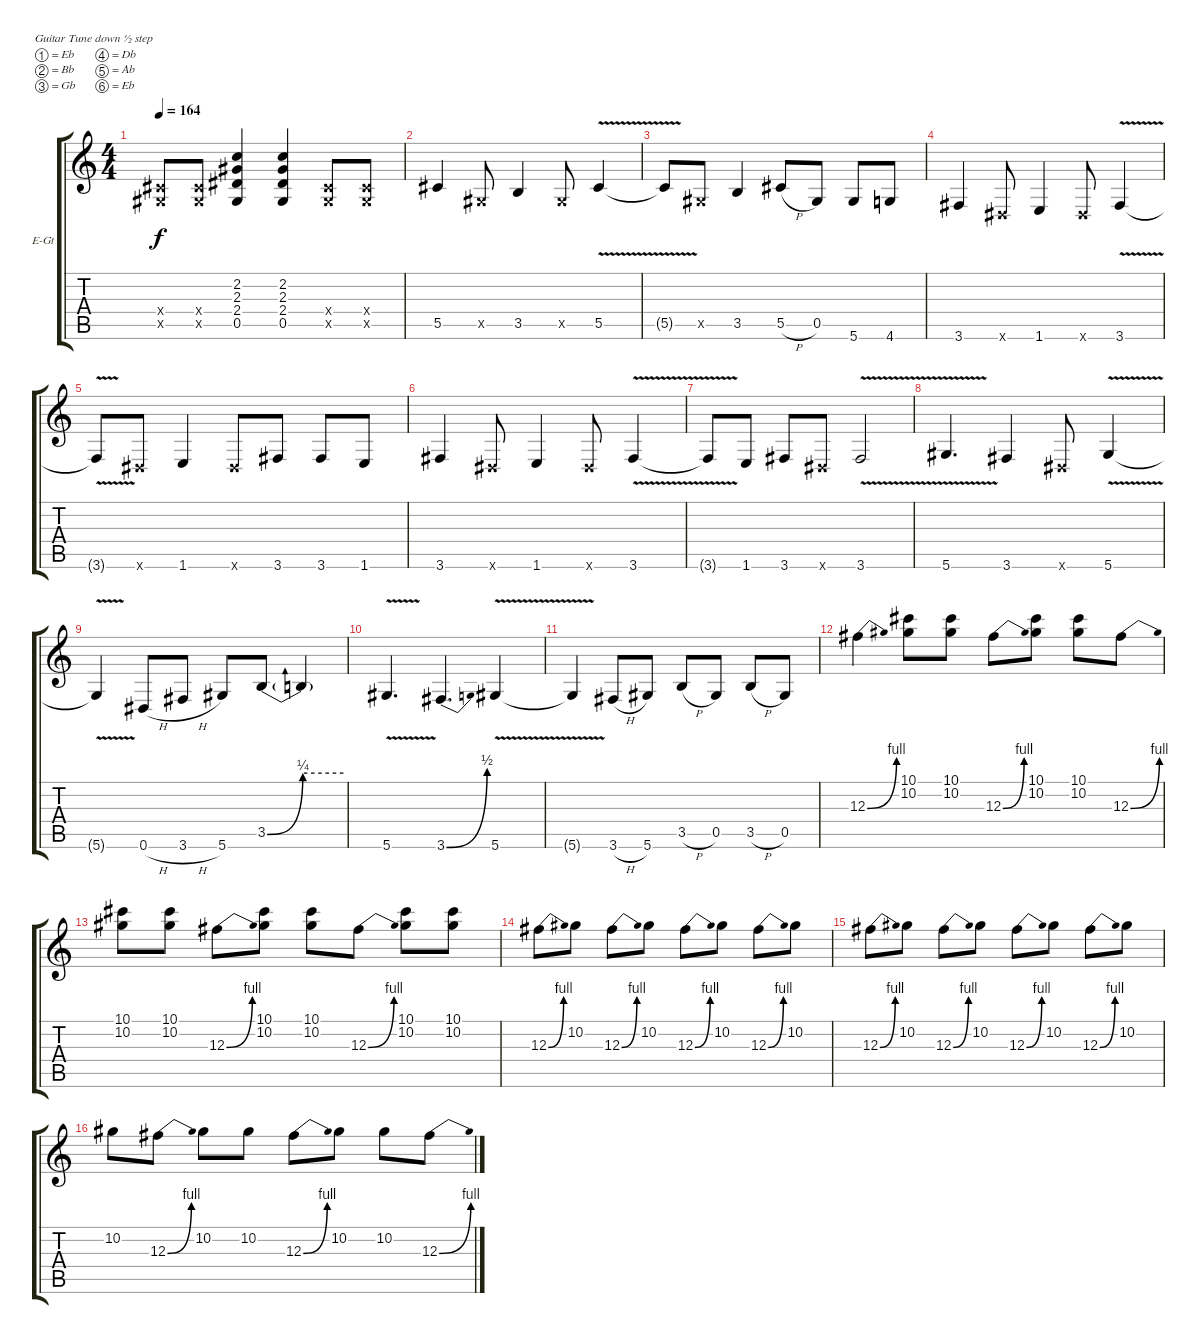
\bracketExtendMode groupsimilarinstruments
\firstSystemTrackNameOrientation horizontal
\otherSystemsTrackNameOrientation horizontal
\track ("Slash - Lead Guitar" "E-Gt") {instrument overdrivenguitar}
\staff {score tabs}
\tuning (Eb4 Bb3 Gb3 Db3 Ab2 Eb2)
\ts (4 4)
\tempo 164
\clef g2
\ks aminor
(0.4{x} 0.5{x}).8{dy f} (0.4{x} 0.5{x}).8 (2.2 2.3 2.4 0.5).4 (2.2 2.3 2.4 0.5).4 (0.4{x} 0.5{x}).8 (0.4{x} 0.5{x}).8 |
5.5.4 0.5{x}.8 3.5.4 0.5{x}.8 5.5{v}.4 |
5.5{v t}.8 0.5{x}.8 3.5.4 5.5{h}.8 0.5.8 5.6.8 4.6.8 |
3.6.4 0.6{x}.8 1.6.4 0.6{x}.8 3.6{v}.4 |
3.6{v t}.8 0.6{x}.8 1.6.4 0.6{x}.8 3.6.8 3.6.8 1.6.8 |
3.6.4 0.6{x}.8 1.6.4 0.6{x}.8 3.6{v}.4 |
3.6{v t}.8 1.6.8 3.6.8 0.6{x}.8 3.6{v}.2 |
5.6{v}.4{d} 3.6.4 0.6{x}.8 5.6{v}.4 |
5.6{v t}.4 0.6{h}.8 3.6{h}.8 5.6.8 3.5{be (bend 0 0 60 1)}.8 3.5{be (hold 0 1 60 1) t}.4 |
5.6{v}.4{d} 3.6{be (bend 0 0 60 2)}.4{d} 5.6{v}.4 |
5.6{v t}.4 3.6{h}.8 5.6.8 3.5{h}.8 0.5.8 3.5{h}.8 0.5.8 |
12.3{be (bend 0 0 60 4)}.4 (10.1 10.2).8 (10.1 10.2).8 12.3{be (bend 0 0 60 4)}.8 (10.1 10.2).8 (10.1 10.2).8 12.3{be (bend 0 0 60 4)}.8 |
(10.1 10.2).8 (10.1 10.2).8 12.3{be (bend 0 0 60 4)}.8 (10.1 10.2).8 (10.1 10.2).8 12.3{be (bend 0 0 60 4)}.8 (10.1 10.2).8 (10.1 10.2).8 |
12.3{be (bend 0 0 60 4)}.8 10.2.8 12.3{be (bend 0 0 60 4)}.8 10.2.8 12.3{be (bend 0 0 60 4)}.8 10.2.8 12.3{be (bend 0 0 60 4)}.8 10.2.8 |
12.3{be (bend 0 0 60 4)}.8 10.2.8 12.3{be (bend 0 0 60 4)}.8 10.2.8 12.3{be (bend 0 0 60 4)}.8 10.2.8 12.3{be (bend 0 0 60 4)}.8 10.2.8 |
10.2.8 12.3{be (bend 0 0 60 4)}.8 10.2.8 10.2.8 12.3{be (bend 0 0 60 4)}.8 10.2.8 10.2.8 12.3{be (bend 0 0 60 4)}.8
